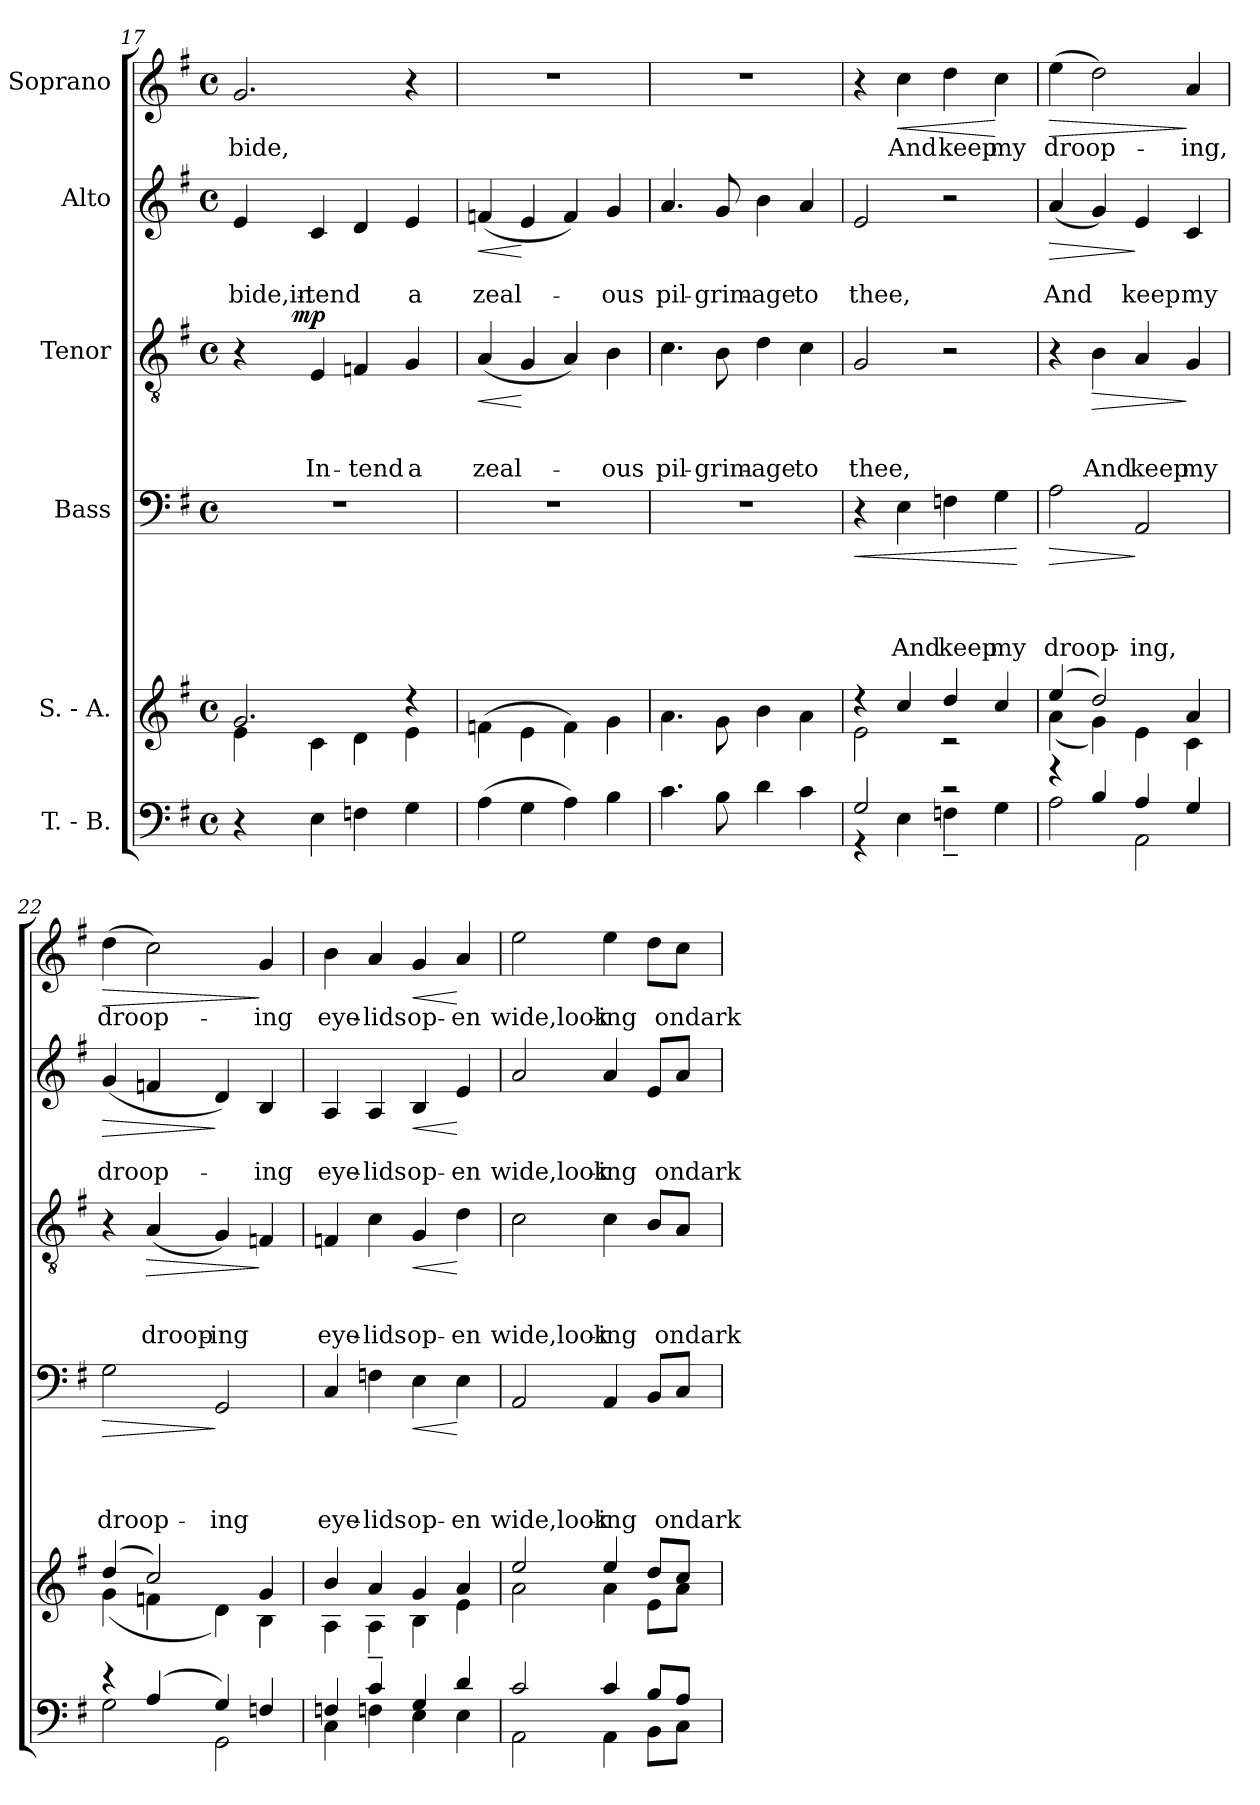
**kern	**kern	**kern	**text	**text	**text	**text	**dynam	**kern	**text	**text	**text	**dynam	**kern	**text	**text	**dynam	**kern	**text	**dynam
*part6	*part5	*part4	*part4	*part4	*part4	*part4	*part4	*part3	*part3	*part3	*part3	*part3	*part2	*part2	*part2	*part2	*part1	*part1	*part1
*staff6	*staff5	*staff4	*staff4	*staff4	*staff4	*staff4	*staff4	*staff3	*staff3	*staff3	*staff3	*staff3	*staff2	*staff2	*staff2	*staff2	*staff1	*staff1	*staff1
*I"T. - B.	*I"S. - A.	*I"Bass	*	*	*	*	*	*I"Tenor	*	*	*	*	*I"Alto	*	*	*	*I"Soprano	*	*
!!LO:PB:g=z
*clefF4	*clefG2	*clefF4	*	*	*	*	*	*clefGv2	*	*	*	*	*clefG2	*	*	*	*clefG2	*	*
*k[f#]	*k[f#]	*k[f#]	*	*	*	*	*	*k[f#]	*	*	*	*	*k[f#]	*	*	*	*k[f#]	*	*
*G:	*G:	*G:	*	*	*	*	*	*G:	*	*	*	*	*G:	*	*	*	*G:	*	*
*M4/4	*M4/4	*M4/4	*	*	*	*	*	*M4/4	*	*	*	*	*M4/4	*	*	*	*M4/4	*	*
*met(c)	*met(c)	*met(c)	*	*	*	*	*	*met(c)	*	*	*	*	*met(c)	*	*	*	*met(c)	*	*
=17	=17	=17	=17	=17	=17	=17	=17	=17	=17	=17	=17	=17	=17	=17	=17	=17	=17	=17	=17
*	*^	*	*	*	*	*	*	*	*	*	*	*	*	*	*	*	*	*	*
!	!	!	!	!	!	!	!	!	!	!	!	!	!	!	!	!LO:LY:b	!	!	!LO:LY:b	!
*	*	*	*	*	*	*	*	*	*^	*	*	*	*	*	*	*	*	*	*	*
4r	2.g/	4e\	1r	.	.	.	.	.	4r	8..ryy	.	.	.	.	4e/	.	-bide,in-	.	2.g/	-bide,	.
!	!	!	!	!	!	!	!	!	!	!	!	!	!	!LO:DY:a	!	!	!	!	!	!	!
.	.	.	.	.	.	.	.	.	.	2ryy	.	.	.	mp	.	.	.	.	.	.	.
!	!	!	!	!	!	!	!	!	!	!	!	!	!LO:LY:b	!	!	!	!LO:LY:b	!	!	!	!
4E\	.	4c\	.	.	.	.	.	.	4E/	.	.	.	In-	.	4c/	.	-tend	.	.	.	.
!	!	!	!	!	!	!	!	!	!	!	!	!	!LO:LY:b	!	!	!	!	!	!	!	!
4Fn\	.	4d\	.	.	.	.	.	.	4Fn/	.	.	.	-tend	.	4d/	.	.	.	.	.	.
.	.	.	.	.	.	.	.	.	.	4ryy	.	.	.	.	.	.	.	.	.	.	.
!	!	!	!	!	!	!	!	!	!	!	!	!	!LO:LY:b	!	!	!	!LO:LY:b	!	!	!	!
4G\	4rdd	4e\	.	.	.	.	.	.	4G/	.	.	.	a	.	4e/	.	a	.	4r	.	.
.	.	.	.	.	.	.	.	.	.	32ryy	.	.	.	.	.	.	.	.	.	.	.
=18	=18	=18	=18	=18	=18	=18	=18	=18	=18	=18	=18	=18	=18	=18	=18	=18	=18	=18	=18	=18	=18
!	!	!	!	!	!	!	!	!	!	!	!	!	!LO:LY:b	!LO:HP:b	!	!	!LO:LY:b	!LO:HP:b	!	!	!
*	*v	*v	*	*	*	*	*	*	*v	*v	*	*	*	*	*	*	*	*	*	*	*
(>4A\	(<4fn\	1r	.	.	.	.	.	(<4A/	.	.	zeal-	<	(<4fn/	.	zeal-	<	1r	.	.
4G\	4e\	.	.	.	.	.	.	4G/	.	.	.	[	4e/	.	.	[	.	.	.
4A\)	4f\)	.	.	.	.	.	.	4A/)	.	.	.	.	4f/)	.	.	.	.	.	.
!	!	!	!	!	!	!	!	!	!	!	!LO:LY:b	!	!	!	!LO:LY:b	!	!	!	!
4B\	4g\	.	.	.	.	.	.	4B\	.	.	-ous	.	4g/	.	-ous	.	.	.	.
=19	=19	=19	=19	=19	=19	=19	=19	=19	=19	=19	=19	=19	=19	=19	=19	=19	=19	=19	=19
!	!	!	!	!	!	!	!	!	!	!	!LO:LY:b	!	!	!	!LO:LY:b	!	!	!	!
4.c\	4.a\	1r	.	.	.	.	.	4.c\	.	.	pil-	.	4.a/	.	pil-	.	1r	.	.
!	!	!	!	!	!	!	!	!	!	!	!LO:LY:b	!	!	!	!LO:LY:b	!	!	!	!
8B\	8g\	.	.	.	.	.	.	8B\	.	.	-grim-	.	8g/	.	-grim-	.	.	.	.
!	!	!	!	!	!	!	!	!	!	!	!LO:LY:b:rj	!	!	!	!LO:LY:b:rj	!	!	!	!
4d\	4b\	.	.	.	.	.	.	4d\	.	.	-age	.	4b\	.	-age	.	.	.	.
!	!	!	!	!	!	!	!	!	!	!	!LO:LY:b	!	!	!	!LO:LY:b	!	!	!	!
4c\	4a\	.	.	.	.	.	.	4c\	.	.	to	.	4a/	.	to	.	.	.	.
=20	=20	=20	=20	=20	=20	=20	=20	=20	=20	=20	=20	=20	=20	=20	=20	=20	=20	=20	=20
*^	*^	*	*	*	*	*	*	*	*	*	*	*	*	*	*	*	*	*	*
!	!	!	!	!	!	!	!	!	!LO:HP:b	!	!	!	!LO:LY:b	!	!	!	!LO:LY:b	!	!	!	!
2G/	4rGG	4rdd	2e\	4r	.	.	.	.	<	2G/	.	.	thee,	.	2e/	.	thee,	.	4r	.	.
!	!	!	!	!	!	!	!	!LO:LY:b	!	!	!	!	!	!	!	!	!	!	!	!LO:LY:b	!LO:HP:b
.	4E\	4cc/	.	4E\	.	.	.	And	.	.	.	.	.	.	.	.	.	.	4cc\	And	<
!	!	!	!	!	!	!	!	!LO:LY:b	!	!	!	!	!	!	!	!	!	!	!	!LO:LY:b	!
2rc	4Fn~<\	4dd/	2rc	4Fn\	.	.	.	keep	.	2r	.	.	.	.	2r	.	.	.	4dd\	keep	.
!	!	!	!	!	!	!	!	!LO:LY:b	!	!	!	!	!	!	!	!	!	!	!	!LO:LY:b	!
.	4G\	4cc/	.	4G\	.	.	.	my	.	.	.	.	.	.	.	.	.	.	4cc\	my	[
*v	*v	*	*	*	*	*	*	*	*	*	*	*	*	*	*	*	*	*	*	*	*
*	*v	*v	*	*	*	*	*	*	*	*	*	*	*	*	*	*	*	*	*	*
.	.	.	.	.	.	.	[	.	.	.	.	.	.	.	.	.	.	.	.
=21	=21	=21	=21	=21	=21	=21	=21	=21	=21	=21	=21	=21	=21	=21	=21	=21	=21	=21	=21
*^	*^	*	*	*	*	*	*	*	*	*	*	*	*	*	*	*	*	*	*
!	!	!	!	!	!	!	!	!LO:LY:b	!LO:HP:b	!	!	!	!	!	!	!	!LO:LY:b	!LO:HP:b	!	!LO:LY:b	!LO:HP:b
4rg	2A\	(4ee/	(<4a\	2A\	.	.	.	droop-	>	4r	.	.	.	.	(<4a/	.	And	>	(>4ee\	droop-	>
!	!	!	!	!	!	!	!	!	!	!	!	!	!LO:LY:b	!LO:HP:b	!	!	!	!	!	!	!
4B/	.	2dd/)	4g\)	.	.	.	.	.	.	4B\	.	.	And	>	4g/)	.	.	.	2dd\)	.	.
!	!	!	!	!	!	!	!	!LO:LY:b	!	!	!	!	!LO:LY:b	!	!	!	!LO:LY:b	!	!	!	!
4A/	2AA\	.	4e\	2AA/	.	.	.	-ing,	]	4A/	.	.	keep	.	4e/	.	keep	]	.	.	.
!	!	!	!	!	!	!	!	!	!	!	!	!	!LO:LY:b	!	!	!	!LO:LY:b	!	!	!LO:LY:b	!
4G/	.	4a/	4c\	.	.	.	.	.	.	4G/	.	.	my	]	4c/	.	my	.	4a/	-ing,	]
!!LO:LB:g=z
=22	=22	=22	=22	=22	=22	=22	=22	=22	=22	=22	=22	=22	=22	=22	=22	=22	=22	=22	=22	=22	=22
!	!	!	!	!	!	!	!	!LO:LY:b	!LO:HP:b	!	!	!	!	!	!	!	!LO:LY:b	!LO:HP:b	!	!LO:LY:b	!LO:HP:b
4re	2G\	(4dd/	(<4g\	2G\	.	.	.	droop-	>	4r	.	.	.	.	(<4g/	.	droop-	>	(>4dd\	droop-	>
!	!	!	!	!	!	!	!	!	!	!	!	!	!LO:LY:b	!LO:HP:b	!	!	!	!	!	!	!
(4A/	.	2cc/)	4fn\	.	.	.	.	.	.	(<4A/	.	.	droop-	>	4fn/	.	.	.	2cc\)	.	.
!	!	!	!	!	!	!	!	!LO:LY:b	!	!	!	!	!LO:LY:b	!	!	!	!	!	!	!	!
4G/)	2GG\	.	4d\)	2GG/	.	.	.	-ing	]	4G/)	.	.	-ing	.	4d/)	.	.	]	.	.	.
!	!	!	!	!	!	!	!	!	!	!	!	!	!	!	!	!	!LO:LY:b	!	!	!LO:LY:b	!
4Fn/	.	4g/	4B\	.	.	.	.	.	.	4Fn/	.	.	.	]	4B/	.	-ing	.	4g/	-ing	]
=23	=23	=23	=23	=23	=23	=23	=23	=23	=23	=23	=23	=23	=23	=23	=23	=23	=23	=23	=23	=23	=23
!	!	!	!	!	!	!	!	!LO:LY:b	!	!	!	!	!LO:LY:b	!	!	!	!LO:LY:b	!	!	!LO:LY:b	!
4Fn/	4C\	4b/	4A\	4C/	.	.	.	eye-	.	4Fn/	.	.	eye-	.	4A/	.	eye-	.	4b\	eye-	.
!	!	!	!	!	!	!	!	!LO:LY:b:rj	!	!	!	!	!LO:LY:b:rj	!	!	!	!LO:LY:b:rj	!	!	!LO:LY:b:rj	!
4c/	4Fn\	4a/	4A~<\	4Fn\	.	.	.	-lids	.	4c\	.	.	-lids	.	4A/	.	-lids	.	4a/	-lids	.
!	!	!	!	!	!	!	!	!LO:LY:b	!LO:HP:b	!	!	!	!LO:LY:b	!LO:HP:b	!	!	!LO:LY:b	!LO:HP:b	!	!LO:LY:b	!LO:HP:b
4G/	4E\	4g/	4B\	4E\	.	.	.	op-	<	4G/	.	.	op-	<	4B/	.	op-	<	4g/	op-	<
!	!	!	!	!	!	!	!	!LO:LY:b:rj	!	!	!	!	!LO:LY:b:rj	!	!	!	!LO:LY:b:rj	!	!	!LO:LY:b:rj	!
4d/	4E\	4a/	4e\	4E\	.	.	.	-en	[	4d\	.	.	-en	[	4e/	.	-en	[	4a/	-en	[
=24	=24	=24	=24	=24	=24	=24	=24	=24	=24	=24	=24	=24	=24	=24	=24	=24	=24	=24	=24	=24	=24
!	!	!	!	!	!	!	!	!LO:LY:b	!	!	!	!	!LO:LY:b	!	!	!	!LO:LY:b	!	!	!LO:LY:b	!
2c/	2AA\	2ee/	2a\	2AA/	.	.	.	wide,look-	.	2c\	.	.	wide,look-	.	2a/	.	wide,look-	.	2ee\	wide,look-	.
!	!	!	!	!	!	!	!	!LO:LY:b	!	!	!	!	!LO:LY:b	!	!	!	!LO:LY:b	!	!	!LO:LY:b	!
4c/	4AA\	4ee/	4a\	4AA/	.	.	.	-ing	.	4c\	.	.	-ing	.	4a/	.	-ing	.	4ee\	-ing	.
8B/L	8BB\L	8dd/L	8e\L	8BB/L	.	.	.	.	.	8B/L	.	.	.	.	8e/L	.	.	.	8dd\L	.	.
!	!	!	!	!	!	!	!	!LO:LY:b	!	!	!	!	!LO:LY:b	!	!	!	!LO:LY:b	!	!	!LO:LY:b	!
8A/J	8C\J	8cc/J	8a\J	8C/J	.	.	.	ondark-	.	8A/J	.	.	ondark-	.	8a/J	.	ondark-	.	8cc\J	ondark-	.
*v	*v	*	*	*	*	*	*	*	*	*	*	*	*	*	*	*	*	*	*	*	*
*	*v	*v	*	*	*	*	*	*	*	*	*	*	*	*	*	*	*	*	*	*
=	=	=	=	=	=	=	=	=	=	=	=	=	=	=	=	=	=	=	=
*-	*-	*-	*-	*-	*-	*-	*-	*-	*-	*-	*-	*-	*-	*-	*-	*-	*-	*-	*-
